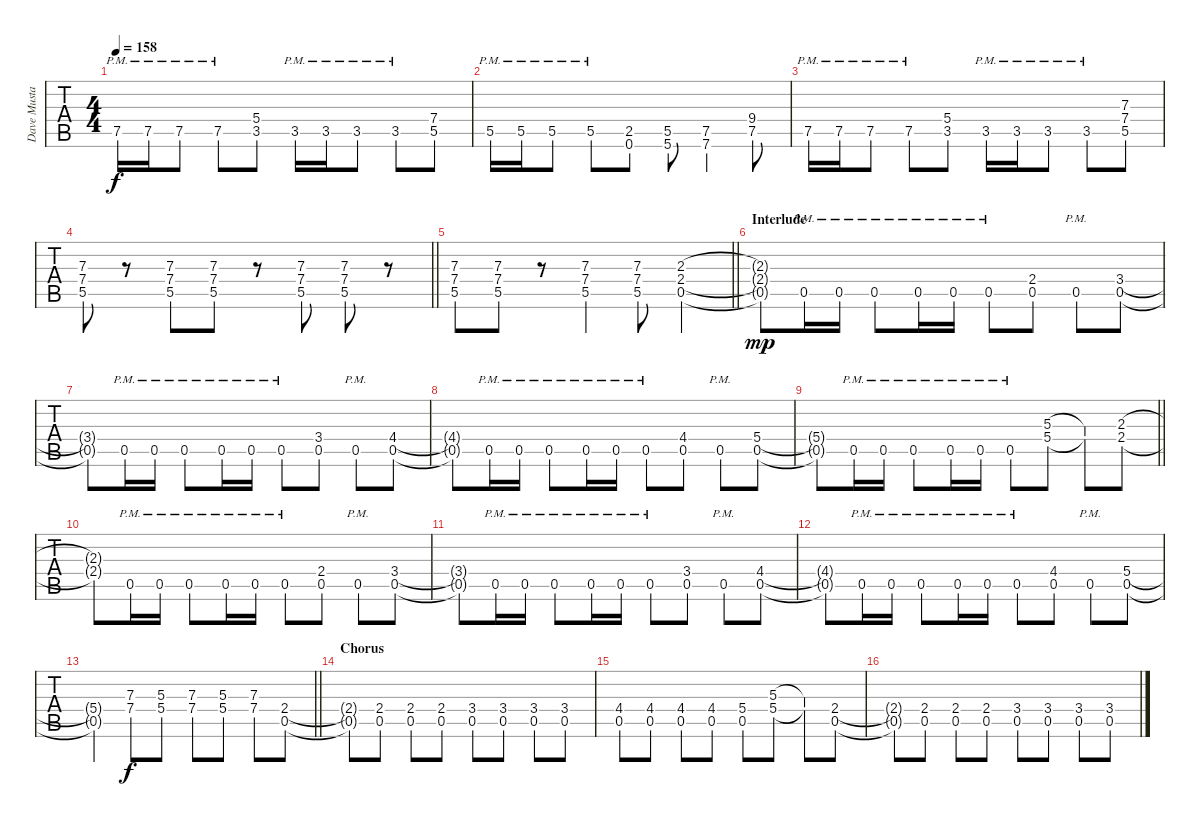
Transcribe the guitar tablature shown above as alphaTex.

\track ("Dave Mustaine" "Dave Musta") {instrument overdrivenguitar}
\staff {tabs}
\tuning (E4 B3 G3 D3 A2 E2) {hide}
\ts (4 4)
\tempo 158
\clef g2
\ks c
7.5{pm}.16{dy f} 7.5{pm}.16 7.5{pm}.8 7.5{pm}.8 (5.4 3.5).8 3.5{pm}.16 3.5{pm}.16 3.5{pm}.8 3.5{pm}.8 (7.4 5.5).8 |
5.5{pm}.16 5.5{pm}.16 5.5{pm}.8 5.5{pm}.8 (2.5 0.6).8 (5.5 5.6).8 (7.5 7.6).4 (9.4 7.5).8 |
7.5{pm}.16 7.5{pm}.16 7.5{pm}.8 7.5{pm}.8 (5.4 3.5).8 3.5{pm}.16 3.5{pm}.16 3.5{pm}.8 3.5{pm}.8 (7.3 7.4 5.5).8 |
\barLineRight lightlight
(7.3 7.4 5.5).8 r.8 (7.3 7.4 5.5).8 (7.3 7.4 5.5).8 r.8 (7.3 7.4 5.5).8 (7.3 7.4 5.5).8 r.8 |
\barLineRight lightlight
(7.3 7.4 5.5).8 (7.3 7.4 5.5).8 r.8 (7.3 7.4 5.5).4 (7.3 7.4 5.5).8 (2.3 2.4 0.5).4 |
\section ("" "Interlude")
(2.3{t} 2.4{t} 0.5{t}).8{dy mp} 0.5{pm}.16 0.5{pm}.16 0.5{pm}.8 0.5{pm}.16 0.5{pm}.16 0.5{pm}.8 (2.4 0.5).8 0.5{pm}.8 (3.4 0.5).8 |
(3.4{t} 0.5{t}).8 0.5{pm}.16 0.5{pm}.16 0.5{pm}.8 0.5{pm}.16 0.5{pm}.16 0.5{pm}.8 (3.4 0.5).8 0.5{pm}.8 (4.4 0.5).8 |
(4.4{t} 0.5{t}).8 0.5{pm}.16 0.5{pm}.16 0.5{pm}.8 0.5{pm}.16 0.5{pm}.16 0.5{pm}.8 (4.4 0.5).8 0.5{pm}.8 (5.4 0.5).8 |
\barLineRight lightlight
(5.4{t} 0.5{t}).8 0.5{pm}.16 0.5{pm}.16 0.5{pm}.8 0.5{pm}.16 0.5{pm}.16 0.5{pm}.8 (5.3 5.4).8 (5.3{t} 5.4{t}).8 (2.3 2.4).8 |
(2.3{t} 2.4{t}).8 0.5{pm}.16 0.5{pm}.16 0.5{pm}.8 0.5{pm}.16 0.5{pm}.16 0.5{pm}.8 (2.4 0.5).8 0.5{pm}.8 (3.4 0.5).8 |
(3.4{t} 0.5{t}).8 0.5{pm}.16 0.5{pm}.16 0.5{pm}.8 0.5{pm}.16 0.5{pm}.16 0.5{pm}.8 (3.4 0.5).8 0.5{pm}.8 (4.4 0.5).8 |
(4.4{t} 0.5{t}).8 0.5{pm}.16 0.5{pm}.16 0.5{pm}.8 0.5{pm}.16 0.5{pm}.16 0.5{pm}.8 (4.4 0.5).8 0.5{pm}.8 (5.4 0.5).8 |
\barLineRight lightlight
(5.4{t} 0.5{t}).4 (7.3 7.4).8{dy f} (5.3 5.4).8 (7.3 7.4).8 (5.3 5.4).8 (7.3 7.4).8 (2.4 0.5).8 |
\section ("" "Chorus")
(2.4{t} 0.5{t}).8 (2.4 0.5).8 (2.4 0.5).8 (2.4 0.5).8 (3.4 0.5).8 (3.4 0.5).8 (3.4 0.5).8 (3.4 0.5).8 |
(4.4 0.5).8 (4.4 0.5).8 (4.4 0.5).8 (4.4 0.5).8 (5.4 0.5).8 (5.3 5.4).8 (5.3{t} 5.4{t}).8 (2.4 0.5).8 |
(2.4{t} 0.5{t}).8 (2.4 0.5).8 (2.4 0.5).8 (2.4 0.5).8 (3.4 0.5).8 (3.4 0.5).8 (3.4 0.5).8 (3.4 0.5).8
